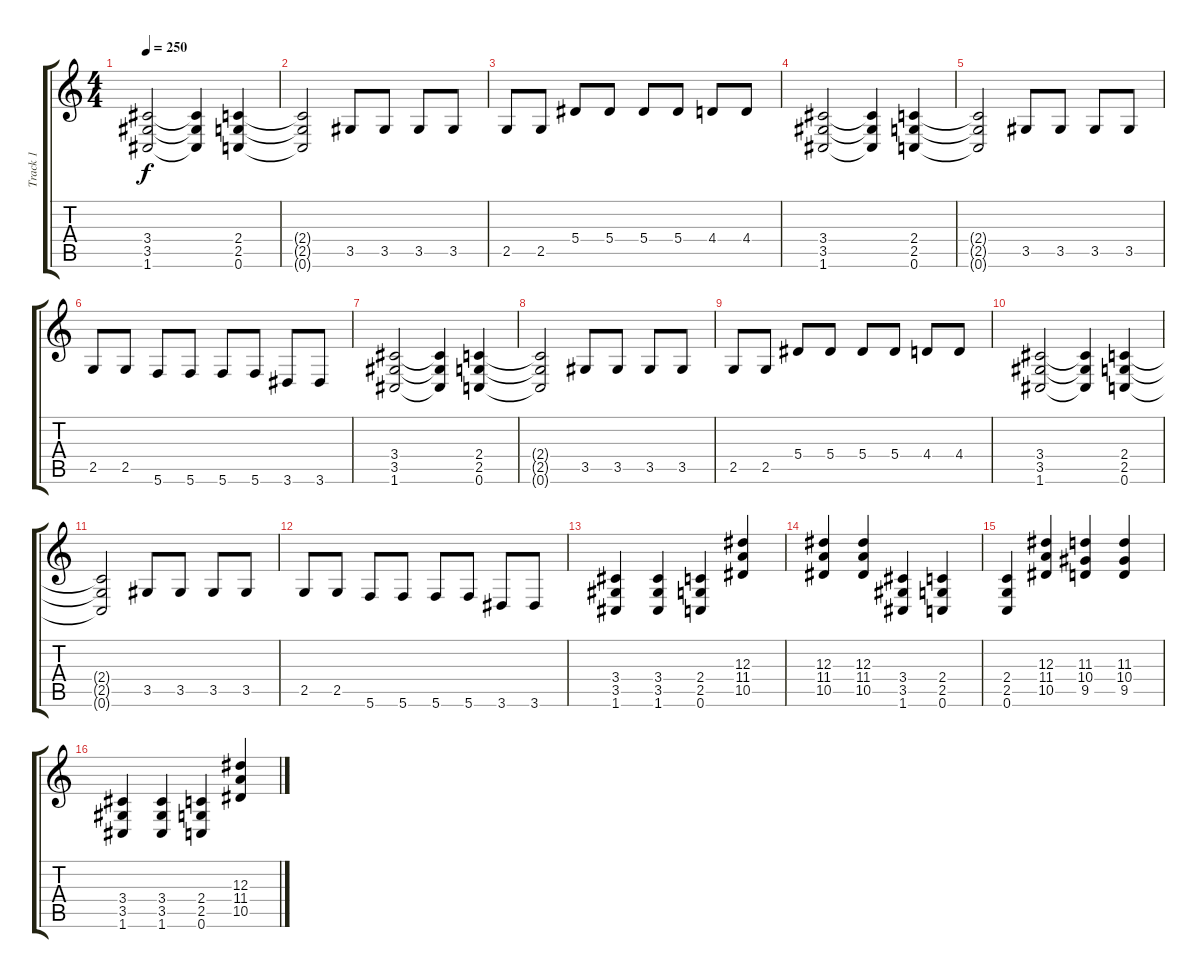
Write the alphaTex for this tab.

\track ("Track 1" "Track 1") {instrument overdrivenguitar}
\staff {score tabs}
\tuning (C4 G3 Eb3 Bb2 F2 C2) {hide}
\ts (4 4)
\tempo 250
\clef g2
\ks c
(3.4 3.5 1.6).2{dy f} (3.4{t} 3.5{t} 1.6{t}).4 (2.4 2.5 0.6).4 |
(2.4{t} 2.5{t} 0.6{t}).2 3.5.8 3.5.8 3.5.8 3.5.8 |
2.5.8 2.5.8 5.4.8 5.4.8 5.4.8 5.4.8 4.4.8 4.4.8 |
(3.4 3.5 1.6).2 (3.4{t} 3.5{t} 1.6{t}).4 (2.4 2.5 0.6).4 |
(2.4{t} 2.5{t} 0.6{t}).2 3.5.8 3.5.8 3.5.8 3.5.8 |
2.5.8 2.5.8 5.6.8 5.6.8 5.6.8 5.6.8 3.6.8 3.6.8 |
(3.4 3.5 1.6).2 (3.4{t} 3.5{t} 1.6{t}).4 (2.4 2.5 0.6).4 |
(2.4{t} 2.5{t} 0.6{t}).2 3.5.8 3.5.8 3.5.8 3.5.8 |
2.5.8 2.5.8 5.4.8 5.4.8 5.4.8 5.4.8 4.4.8 4.4.8 |
(3.4 3.5 1.6).2 (3.4{t} 3.5{t} 1.6{t}).4 (2.4 2.5 0.6).4 |
(2.4{t} 2.5{t} 0.6{t}).2 3.5.8 3.5.8 3.5.8 3.5.8 |
2.5.8 2.5.8 5.6.8 5.6.8 5.6.8 5.6.8 3.6.8 3.6.8 |
(3.4 3.5 1.6).4 (3.4 3.5 1.6).4 (2.4 2.5 0.6).4 (12.3 11.4 10.5).4 |
(12.3 11.4 10.5).4 (12.3 11.4 10.5).4 (3.4 3.5 1.6).4 (2.4 2.5 0.6).4 |
(2.4 2.5 0.6).4 (12.3 11.4 10.5).4 (11.3 10.4 9.5).4 (11.3 10.4 9.5).4 |
(3.4 3.5 1.6).4 (3.4 3.5 1.6).4 (2.4 2.5 0.6).4 (12.3 11.4 10.5).4
